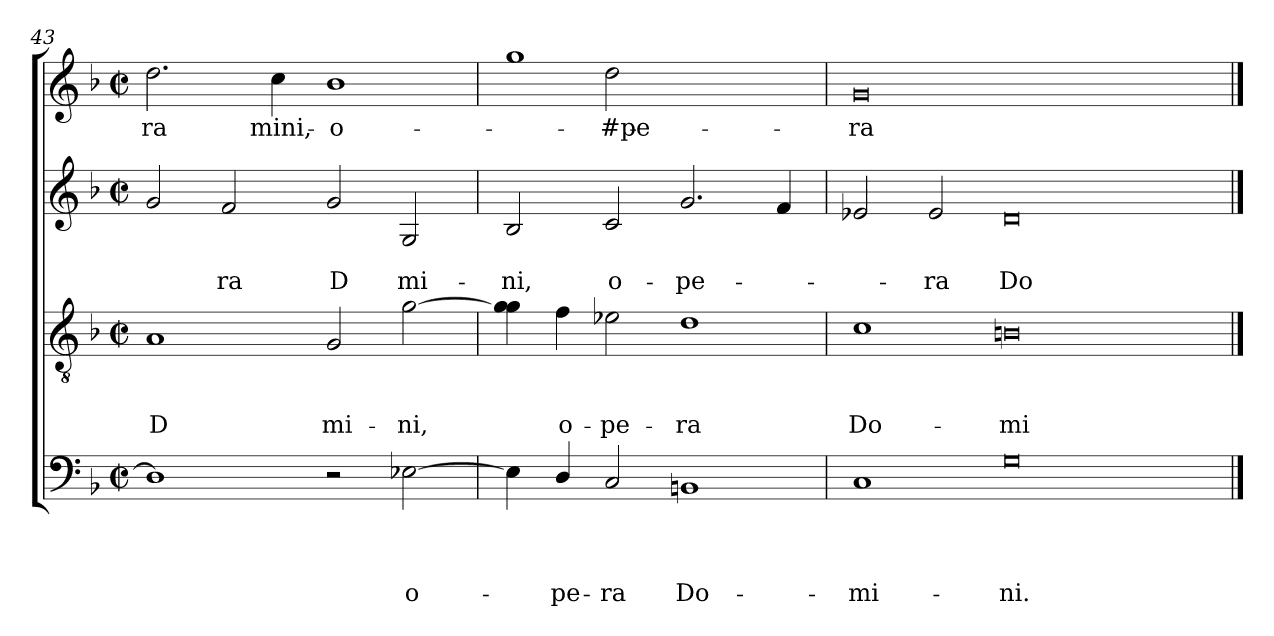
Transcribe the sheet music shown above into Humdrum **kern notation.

**kern	**text	**text	**text	**text	**kern	**text	**text	**text	**kern	**text	**text	**kern	**text
*part4	*part4	*part4	*part4	*part4	*part3	*part3	*part3	*part3	*part2	*part2	*part2	*part1	*part1
*staff4	*staff4	*staff4	*staff4	*staff4	*staff3	*staff3	*staff3	*staff3	*staff2	*staff2	*staff2	*staff1	*staff1
*clefF4	*	*	*	*	*clefGv2	*	*	*	*clefG2	*	*	*clefG2	*
*k[b-]	*	*	*	*	*k[b-]	*	*	*	*k[b-]	*	*	*k[b-]	*
*F:	*	*	*	*	*F:	*	*	*	*F:	*	*	*F:	*
*M2/2	*	*	*	*	*M2/2	*	*	*	*M2/2	*	*	*M2/2	*
*met(c|)	*	*	*	*	*met(c|)	*	*	*	*met(c|)	*	*	*met(c|)	*
=43	=43	=43	=43	=43	=43	=43	=43	=43	=43	=43	=43	=43	=43
!	!	!	!	!	!	!	!	!LO:LY:b	!	!	!	!	!LO:LY:b
1D]	.	.	.	.	1A	.	.	D	2g/	.	.	2.dd\	-ra
!	!	!	!	!	!	!	!	!	!	!	!LO:LY:b	!	!
.	.	.	.	.	.	.	.	.	2f/	.	-ra	.	.
!	!	!	!	!	!	!	!	!	!	!	!	!	!LO:LY:b
.	.	.	.	.	.	.	.	.	.	.	.	4cc\	mini,-
!	!	!	!	!	!	!	!	!LO:LY:b	!	!	!LO:LY:b	!	!LO:LY:b
2r	.	.	.	.	2G/	.	.	mi-	2g/	.	D	1b-	-o-
!	!	!	!	!LO:LY:b	!	!	!	!LO:LY:b	!	!	!LO:LY:b	!	!
[>2E-X\	.	.	.	-o-	[>2g\	.	.	-ni,	2G/	.	mi-	.	.
=44	=44	=44	=44	=44	=44	=44	=44	=44	=44	=44	=44	=44	=44
!	!	!	!	!	!	!	!	!	!	!	!LO:LY:b	!	!
*	*	*	*	*	*	*	*	*	*	*	*	*^	*
4E-\]	.	.	.	.	4g\] 4g\	.	.	.	2B-/	.	-ni,	1gg	2ryy	.
!	!	!	!	!LO:LY:b	!	!	!	!LO:LY:b	!	!	!	!	!	!
4D/	.	.	.	-pe-	4f\	.	.	o-	.	.	.	.	.	.
!	!	!	!	!LO:LY:b	!	!	!	!LO:LY:b	!	!	!LO:LY:b	!	!	!LO:LY:b
2C/	.	.	.	-ra	2e-X\	.	.	-pe-	2c/	.	o-	.	2dd\	-#pe-
!	!	!	!	!LO:LY:b	!	!	!	!LO:LY:b	!	!	!LO:LY:b	!	!	!
1BBn	.	.	.	Do-	1d	.	.	-ra	2.g/	.	-pe-	1ryy	1ryy	.
.	.	.	.	.	.	.	.	.	4f/	.	.	.	.	.
*	*	*	*	*	*	*	*	*	*	*	*	*v	*v	*
=45	=45	=45	=45	=45	=45	=45	=45	=45	=45	=45	=45	=45	=45
!	!	!	!	!LO:LY:b	!	!	!	!LO:LY:b	!	!	!	!	!LO:LY:b
1C	.	.	.	-mi-	1c	.	.	Do-	2e-X/	.	.	0g	-ra
!	!	!	!	!	!	!	!	!	!	!	!LO:LY:b	!	!
.	.	.	.	.	.	.	.	.	2e-/	.	-ra	.	.
!	!	!	!	!LO:LY:b	!	!	!	!LO:LY:b	!	!	!LO:LY:b	!	!
0G	.	.	.	-ni.	0Bn	.	.	-mi-	0d	.	Do-	.	.
.	.	.	.	.	.	.	.	.	.	.	.	1ryy	.
==	==	==	==	==	==	==	==	==	==	==	==	==	==
*-	*-	*-	*-	*-	*-	*-	*-	*-	*-	*-	*-	*-	*-
